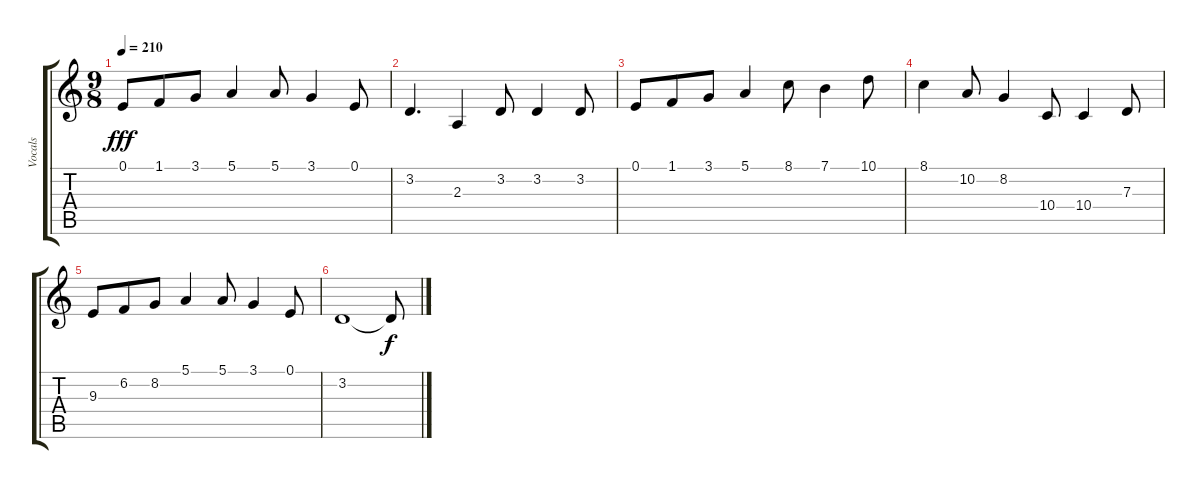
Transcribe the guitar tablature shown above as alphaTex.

\track ("Vocals" "Vocals") {instrument viola}
\staff {score tabs}
\tuning (E4 B3 G3 D3 A2 E2) {hide}
\ts (9 8)
\tempo 210
\clef g2
\ks aminor
0.1.8{dy fff} 1.1.8 3.1.8 5.1.4 5.1.8 3.1.4 0.1.8 |
3.2.4{d} 2.3.4 3.2.8 3.2.4 3.2.8 |
0.1.8 1.1.8 3.1.8 5.1.4 8.1.8 7.1.4 10.1.8 |
8.1.4 10.2.8 8.2.4 10.4.8 10.4.4 7.3.8 |
9.3.8 6.2.8 8.2.8 5.1.4 5.1.8 3.1.4 0.1.8 |
3.2.1 3.2{t}.8{dy f}
